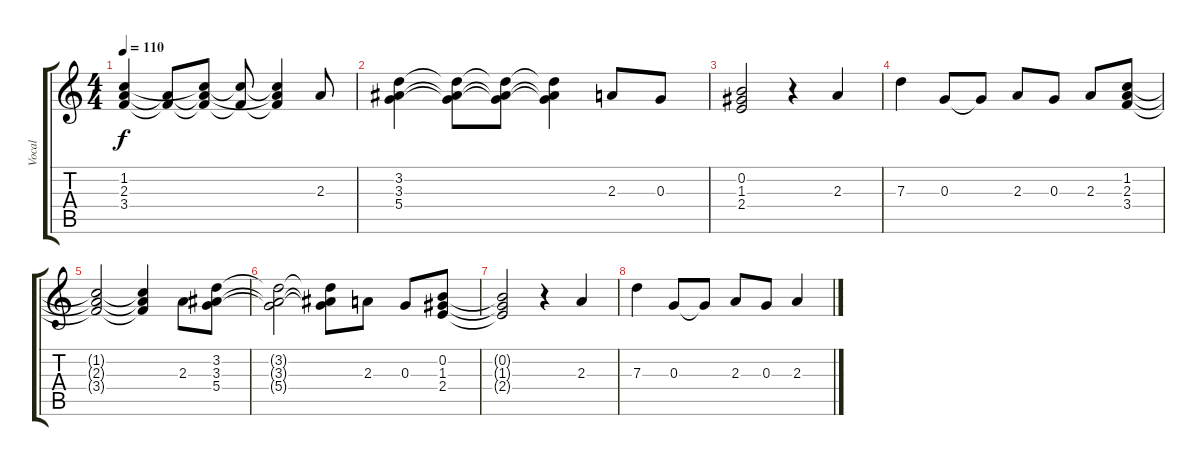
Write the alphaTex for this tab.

\track ("Vocal " "Vocal ") {instrument electricguitarjazz}
\staff {score tabs}
\tuning (E4 B3 G3 D3 A2 E2) {hide}
\ts (4 4)
\tempo 110
\clef g2
\ks c
(1.2 2.3 3.4).4{dy f} (2.3{t} 3.4{t}).8 (1.2{t} 2.3{t} 3.4{t}).8 (1.2{t} 3.4{t}).8 (1.2{t} 2.3{t} 3.4{t}).4 2.3.8 |
(3.2 3.3 5.4).4 (3.2{t} 3.3{t} 5.4{t}).8 (3.2{t} 3.3{t} 5.4{t}).8 (3.2{t} 3.3{t} 5.4{t}).4 2.3.8 0.3.8 |
(0.2 1.3 2.4).2 r.4 2.3.4 |
7.3.4 0.3.8 0.3{t}.8 2.3.8 0.3.8 2.3.8 (1.2 2.3 3.4).8 |
(1.2{t} 2.3{t} 3.4{t}).2 (1.2{t} 2.3{t} 3.4{t}).4 2.3.8 (3.2 3.3 5.4).8 |
(3.2{t} 3.3{t} 5.4{t}).2 (3.2{t} 3.3{t} 5.4{t}).8 2.3.8 0.3.8 (0.2 1.3 2.4).8 |
(0.2{t} 1.3{t} 2.4{t}).2 r.4 2.3.4 |
7.3.4 0.3.8 0.3{t}.8 2.3.8 0.3.8 2.3.4
